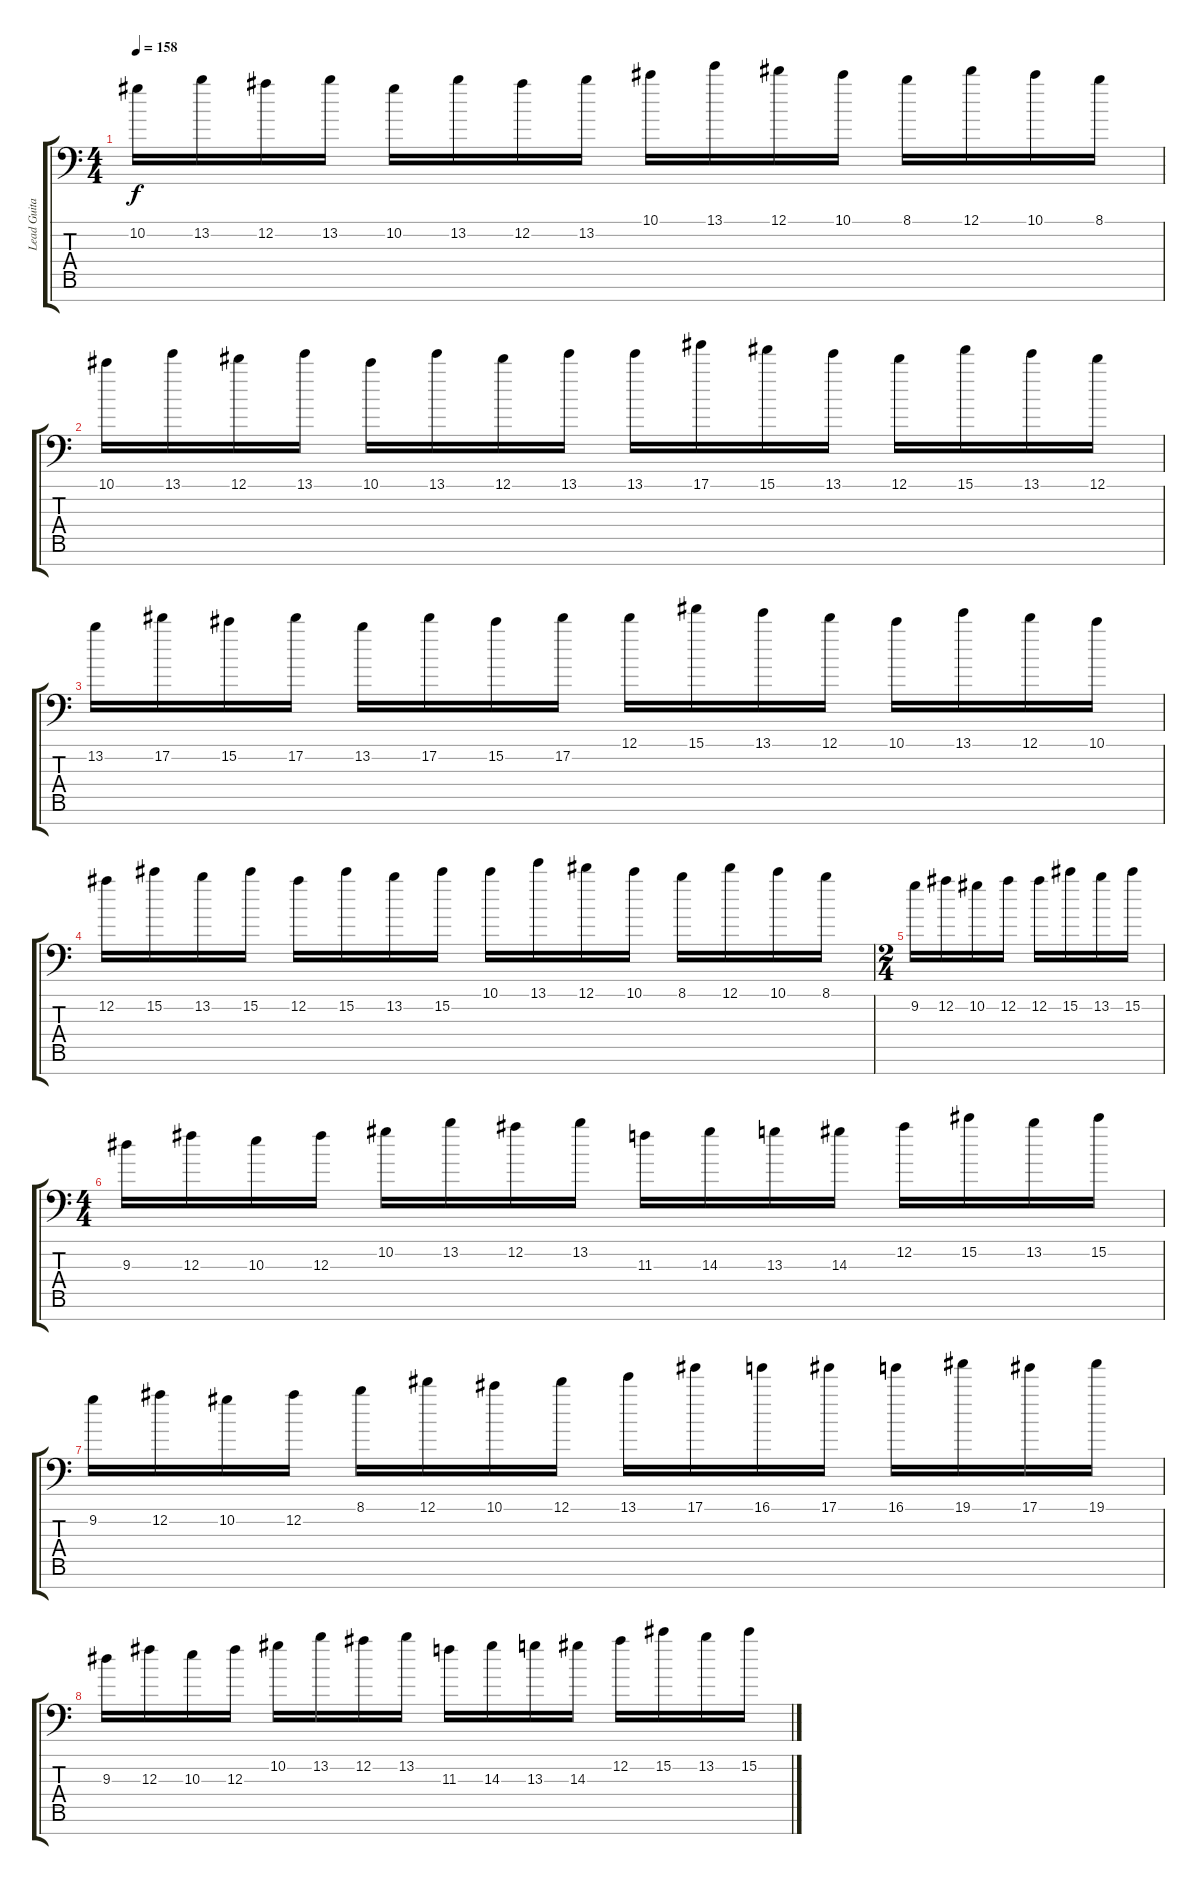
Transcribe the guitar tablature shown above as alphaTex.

\track ("Lead Guitar" "Lead Guita") {instrument distortionguitar}
\staff {score tabs}
\tuning (Eb4 Bb3 Gb3 Db3 Ab2 Eb2 Bb1) {hide}
\ts (4 4)
\tempo 158
\clef f4
\ks c
10.2.16{dy f} 13.2.16 12.2.16 13.2.16 10.2.16 13.2.16 12.2.16 13.2.16 10.1.16 13.1.16 12.1.16 10.1.16 8.1.16 12.1.16 10.1.16 8.1.16 |
10.1.16 13.1.16 12.1.16 13.1.16 10.1.16 13.1.16 12.1.16 13.1.16 13.1.16 17.1.16 15.1.16 13.1.16 12.1.16 15.1.16 13.1.16 12.1.16 |
13.2.16 17.2.16 15.2.16 17.2.16 13.2.16 17.2.16 15.2.16 17.2.16 12.1.16 15.1.16 13.1.16 12.1.16 10.1.16 13.1.16 12.1.16 10.1.16 |
12.2.16 15.2.16 13.2.16 15.2.16 12.2.16 15.2.16 13.2.16 15.2.16 10.1.16 13.1.16 12.1.16 10.1.16 8.1.16 12.1.16 10.1.16 8.1.16 |
\ts (2 4)
9.2.16 12.2.16 10.2.16 12.2.16 12.2.16 15.2.16 13.2.16 15.2.16 |
\ts (4 4)
9.3.16 12.3.16 10.3.16 12.3.16 10.2.16 13.2.16 12.2.16 13.2.16 11.3.16 14.3.16 13.3.16 14.3.16 12.2.16 15.2.16 13.2.16 15.2.16 |
9.2.16 12.2.16 10.2.16 12.2.16 8.1.16 12.1.16 10.1.16 12.1.16 13.1.16 17.1.16 16.1.16 17.1.16 16.1.16 19.1.16 17.1.16 19.1.16 |
9.3.16 12.3.16 10.3.16 12.3.16 10.2.16 13.2.16 12.2.16 13.2.16 11.3.16 14.3.16 13.3.16 14.3.16 12.2.16 15.2.16 13.2.16 15.2.16
